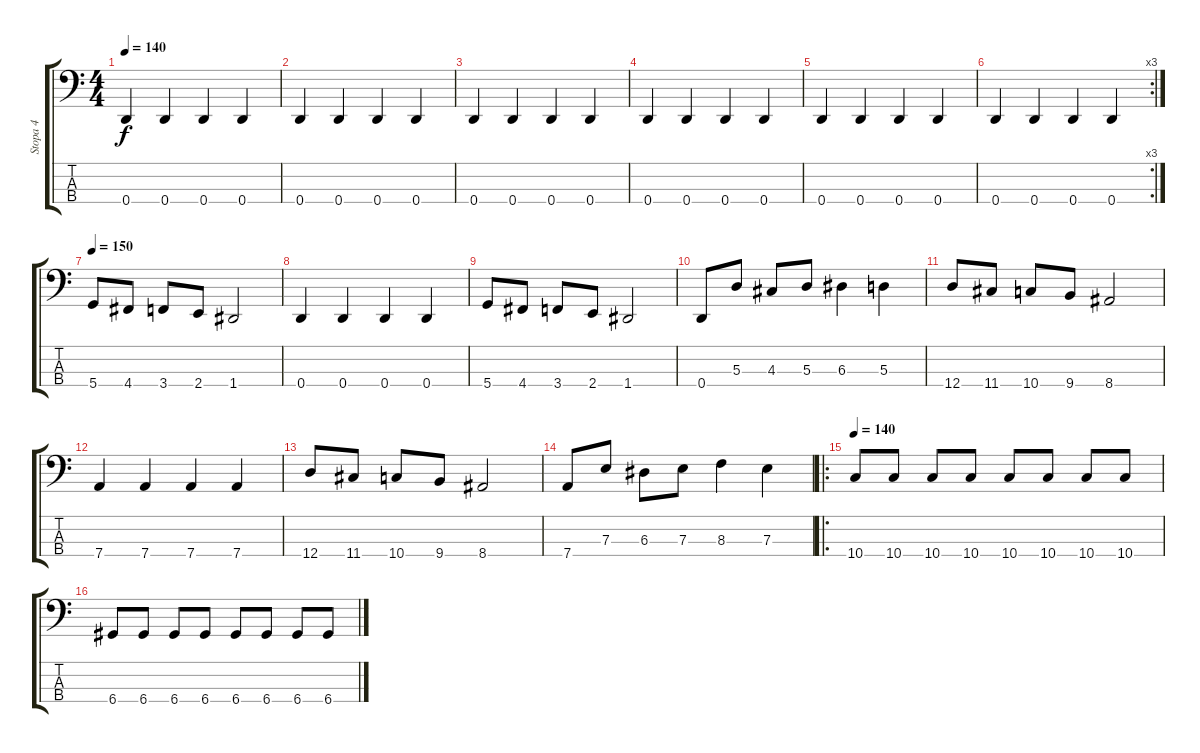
\track ("Stopa 4" "Stopa 4") {instrument electricbassfinger}
\staff {score tabs}
\tuning (G2 D2 A1 D1) {hide}
\ts (4 4)
\tempo 140
\clef f4
\ks c
0.4.4{dy f} 0.4.4 0.4.4 0.4.4 |
0.4.4 0.4.4 0.4.4 0.4.4 |
0.4.4 0.4.4 0.4.4 0.4.4 |
0.4.4 0.4.4 0.4.4 0.4.4 |
0.4.4 0.4.4 0.4.4 0.4.4 |
\rc 3
0.4.4 0.4.4 0.4.4 0.4.4 |
\tempo 150
5.4.8 4.4.8 3.4.8 2.4.8 1.4.2 |
0.4.4 0.4.4 0.4.4 0.4.4 |
5.4.8 4.4.8 3.4.8 2.4.8 1.4.2 |
0.4.8 5.3.8 4.3.8 5.3.8 6.3.4 5.3.4 |
12.4.8 11.4.8 10.4.8 9.4.8 8.4.2 |
7.4.4 7.4.4 7.4.4 7.4.4 |
12.4.8 11.4.8 10.4.8 9.4.8 8.4.2 |
7.4.8 7.3.8 6.3.8 7.3.8 8.3.4 7.3.4 |
\ro
\tempo 140
10.4.8 10.4.8 10.4.8 10.4.8 10.4.8 10.4.8 10.4.8 10.4.8 |
6.4.8 6.4.8 6.4.8 6.4.8 6.4.8 6.4.8 6.4.8 6.4.8
